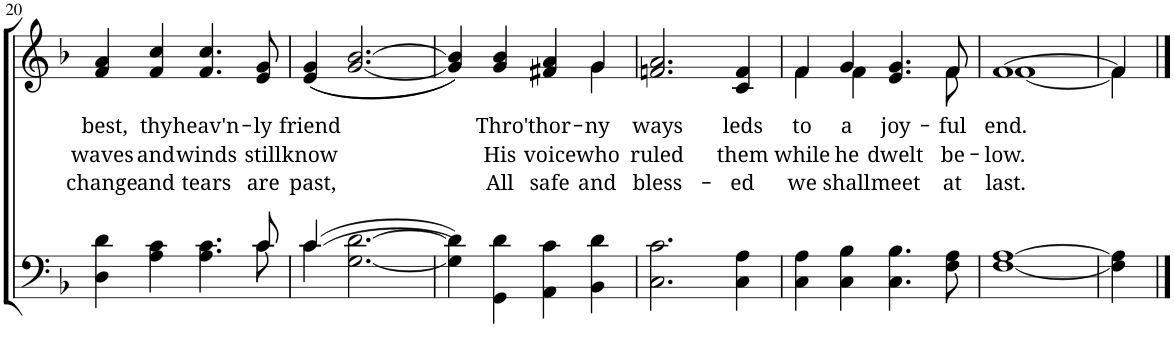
**kern	**kern	**text	**text	**text
*part2	*part1	*part1	*part1	*part1
*staff2	*staff1	*staff1	*staff1	*staff1
*I"T B	*I"S A	*	*	*
!!LO:PB:g=z
*clefF4	*clefG2	*	*	*
*k[b-]	*k[b-]	*	*	*
*M4/4	*M4/4	*	*	*
=20	=20	=20	=20	=20
*^	*	*	*	*
!	!	!	!LO:LY:b	!LO:LY:b	!LO:LY:b
4D\ 4d\	2..ryy	4f/ 4a/	best,	waves	change
!	!	!	!LO:LY:b	!LO:LY:b	!LO:LY:b
4A\ 4c\	.	4f/ 4cc/	thy	and	and
!	!	!	!LO:LY:b	!LO:LY:b	!LO:LY:b
4.A\ 4.c\	.	4.f/ 4.cc/	heav'n-	winds	tears
!	!	!	!LO:LY:b	!LO:LY:b	!LO:LY:b
8c/	8c\	8e/ 8g/	-ly	still	are
=21	=21	=21	=21	=21	=21
!	!	!	!LO:LY:b	!LO:LY:b	!LO:LY:b
((4c/	4c\	((4e/ 4g/	friend	know	past,
[2.G\ [2.d\	2.ryy	[2.g/ [2.b-/	.	.	.
*v	*v	*	*	*	*
=22	=22	=22	=22	=22
*	*^	*	*	*
4G\] 4d\]))	4g/] 4b-/]))	2.ryy	.	.	.
!	!	!	!LO:LY:b	!LO:LY:b	!LO:LY:b
4GG\ 4d\	4g/ 4b-/	.	Thro'	His	All
!	!	!	!LO:LY:b	!LO:LY:b	!LO:LY:b
4AA\ 4c\	4f#X/ 4a/	.	thor-	voice	safe
!	!	!	!LO:LY:b	!LO:LY:b	!LO:LY:b
4BB-\ 4d\	4g/	4g\	-ny	who	and
=23	=23	=23	=23	=23	=23
!	!	!	!LO:LY:b	!LO:LY:b	!LO:LY:b
*	*v	*v	*	*	*
2.C\ 2.c\	2.fn/ 2.a/	ways	ruled	bless-
!	!	!LO:LY:b	!LO:LY:b	!LO:LY:b
4C\ 4A\	4c/ 4f/	leds	them	-ed
=24	=24	=24	=24	=24
!	!	!LO:LY:b	!LO:LY:b	!LO:LY:b
*	*^	*	*	*
4C\ 4A\	4f/	4f\	to	while	we
!	!	!	!LO:LY:b	!LO:LY:b	!LO:LY:b
4C\ 4B-\	4g/	4f\	a	he	shall
!	!	!	!LO:LY:b	!LO:LY:b	!LO:LY:b
4.C\ 4.B-\	4.e/ 4.g/	4.ryy	joy-	dwelt	meet
!	!	!	!LO:LY:b	!LO:LY:b	!LO:LY:b
8F\ 8A\	8f/	8f\	-ful	be-	at
=25	=25	=25	=25	=25	=25
!	!	!	!LO:LY:b	!LO:LY:b	!LO:LY:b
[1F [1A	[1f	[1f	end.	-low.	last.
=26	=26	=26	=26	=26	=26
4F\] 4A\]	4f/]	4f\]	.	.	.
*	*v	*v	*	*	*
==	==	==	==	==
*-	*-	*-	*-	*-
